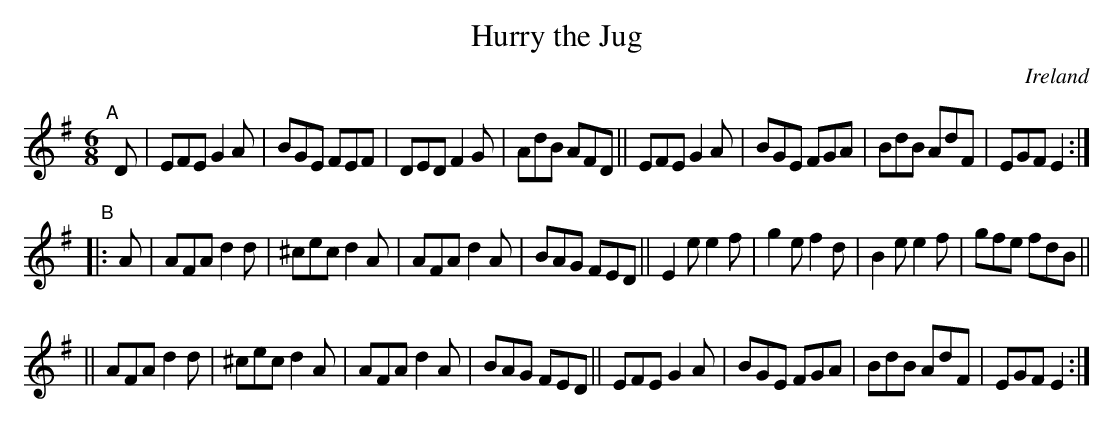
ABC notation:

X:1
T: Hurry the Jug
O: Ireland
M: 6/8
L: 1/8
K: Em
"^A"[|] D \
|  EFE G2A | BGE FEF | DED F2G | AdB AFD \
|| EFE G2A | BGE FGA | BdB AdF | EGF E2 :|
"^B"|: A \
|  AFA d2d | ^cec d2A | AFA d2A | BAG FED \
|| E2e e2f |  g2e f2d | B2e e2f | gfe fdB ||
|| AFA d2d | ^cec d2A | AFA d2A | BAG FED \
|| EFE G2A |  BGE FGA | BdB AdF | EGF E2 :|
